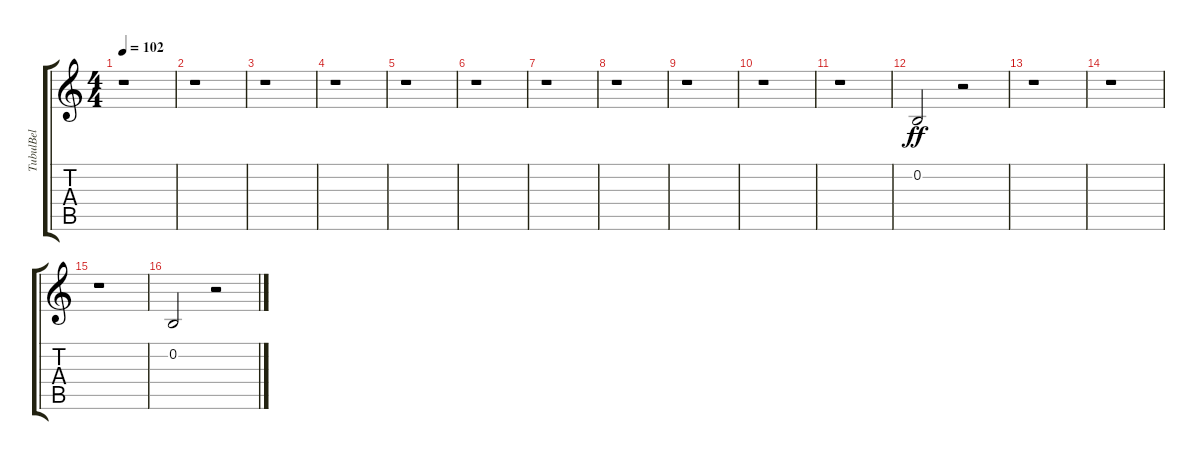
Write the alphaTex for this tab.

\track ("TubulBel" "TubulBel") {instrument tinklebell}
\staff {score tabs}
\tuning (E4 B3 G3 D3 A2 E2) {hide}
\ts (4 4)
\tempo 102
\clef g2
\ks c
r.1{dy ff} |
r.1 |
r.1 |
r.1 |
r.1 |
r.1 |
r.1 |
r.1 |
r.1 |
r.1 |
r.1 |
0.2.2 r.2 |
r.1 |
r.1 |
r.1 |
0.2.2 r.2
